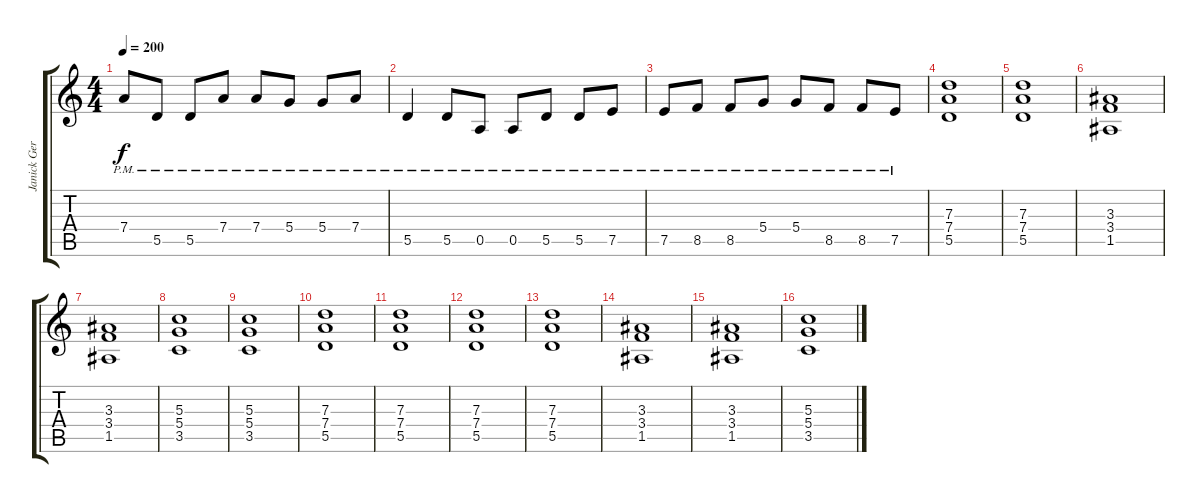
\track ("Janick Gers" "Janick Ger") {instrument distortionguitar}
\staff {score tabs}
\tuning (E4 B3 G3 D3 A2 E2) {hide}
\ts (4 4)
\tempo 200
\clef g2
\ks c
7.4{pm}.8{dy f} 5.5{pm}.8 5.5{pm}.8 7.4{pm}.8 7.4{pm}.8 5.4{pm}.8 5.4{pm}.8 7.4{pm}.8 |
5.5{pm}.4 5.5{pm}.8 0.5{pm}.8 0.5{pm}.8 5.5{pm}.8 5.5{pm}.8 7.5{pm}.8 |
7.5{pm}.8 8.5{pm}.8 8.5{pm}.8 5.4{pm}.8 5.4{pm}.8 8.5{pm}.8 8.5{pm}.8 7.5{pm}.8 |
(7.3 7.4 5.5).1 |
(7.3 7.4 5.5).1 |
(3.3 3.4 1.5).1 |
(3.3 3.4 1.5).1 |
(5.3 5.4 3.5).1 |
(5.3 5.4 3.5).1 |
(7.3 7.4 5.5).1 |
(7.3 7.4 5.5).1 |
(7.3 7.4 5.5).1 |
(7.3 7.4 5.5).1 |
(3.3 3.4 1.5).1 |
(3.3 3.4 1.5).1 |
(5.3 5.4 3.5).1
